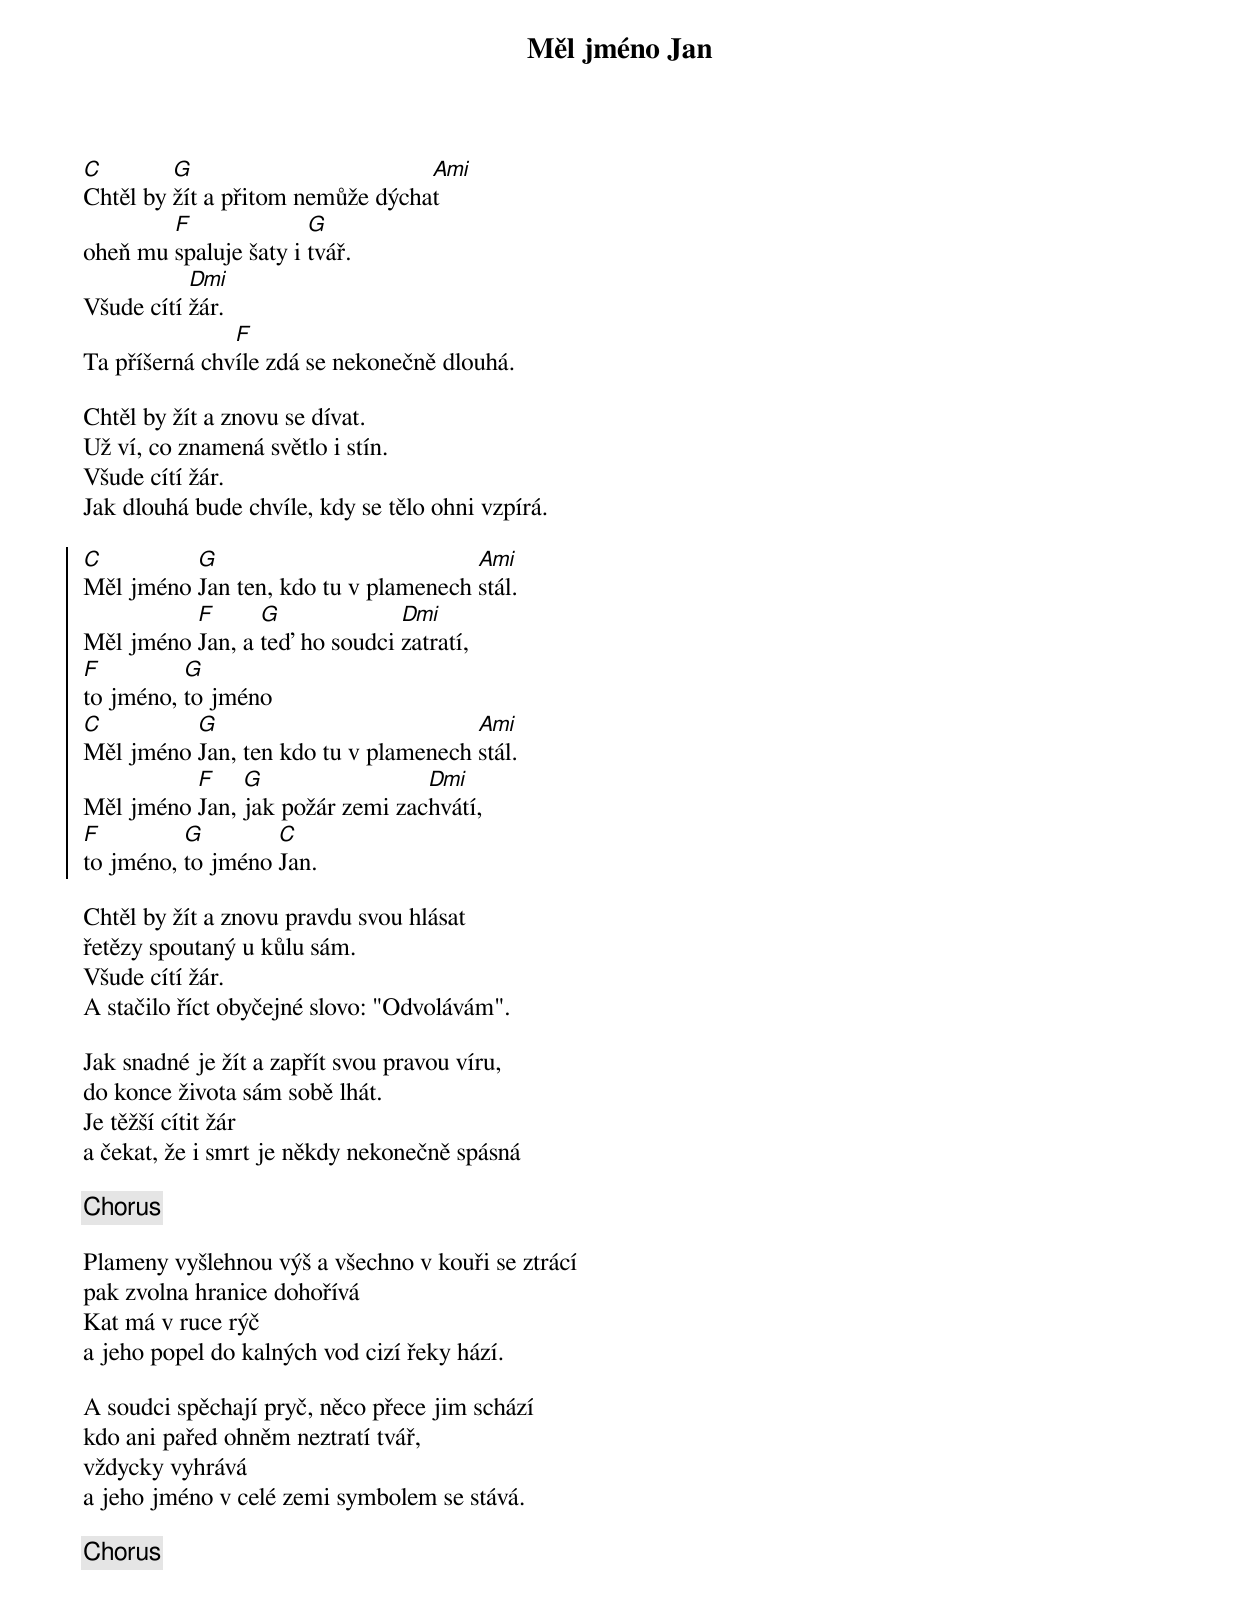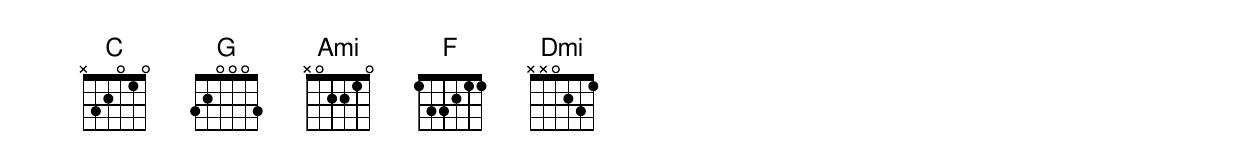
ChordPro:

{title: Měl jméno Jan}
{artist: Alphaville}
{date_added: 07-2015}
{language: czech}
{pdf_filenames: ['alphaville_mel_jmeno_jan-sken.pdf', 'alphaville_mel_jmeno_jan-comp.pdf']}
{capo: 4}
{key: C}
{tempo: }
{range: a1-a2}
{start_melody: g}
{start_of_verse}
[C]Chtěl by [G]žít a přitom nemůže dýcha[Ami]t
oheň mu [F]spaluje šaty i [G]tvář.
Všude cítí [Dmi]žár.
Ta příšerná chv[F]íle zdá se nekonečně dlouhá.
{end_of_verse}

{start_of_verse}
Chtěl by žít a znovu se dívat.
Už ví, co znamená světlo i stín.
Všude cítí žár.
Jak dlouhá bude chvíle, kdy se tělo ohni vzpírá.
{end_of_verse}

{start_of_chorus}
[C]Měl jméno [G]Jan ten, kdo tu v plamenech [Ami]stál.
Měl jméno [F]Jan, a [G]teď ho soudci [Dmi]zatratí,
[F]to jméno, [G]to jméno
[C]Měl jméno [G]Jan, ten kdo tu v plamenech [Ami]stál.
Měl jméno [F]Jan, [G]jak požár zemi zac[Dmi]hvátí,
[F]to jméno, [G]to jméno [C]Jan.
{end_of_chorus}

{start_of_verse}
Chtěl by žít a znovu pravdu svou hlásat
řetězy spoutaný u kůlu sám.
Všude cítí žár.
A stačilo říct obyčejné slovo: "Odvolávám".
{end_of_verse}

{start_of_verse}
Jak snadné je žít a zapřít svou pravou víru,
do konce života sám sobě lhát.
Je těžší cítit žár
a čekat, že i smrt je někdy nekonečně spásná
{end_of_verse}

{chorus}

{start_of_verse}
Plameny vyšlehnou výš a všechno v kouři se ztrácí
pak zvolna hranice dohořívá
Kat má v ruce rýč
a jeho popel do kalných vod cizí řeky hází.
{end_of_verse}

{start_of_verse}
A soudci spěchají pryč, něco přece jim schází
kdo ani pařed ohněm neztratí tvář,
vždycky vyhrává
a jeho jméno v celé zemi symbolem se stává.
{end_of_verse}

{chorus}
